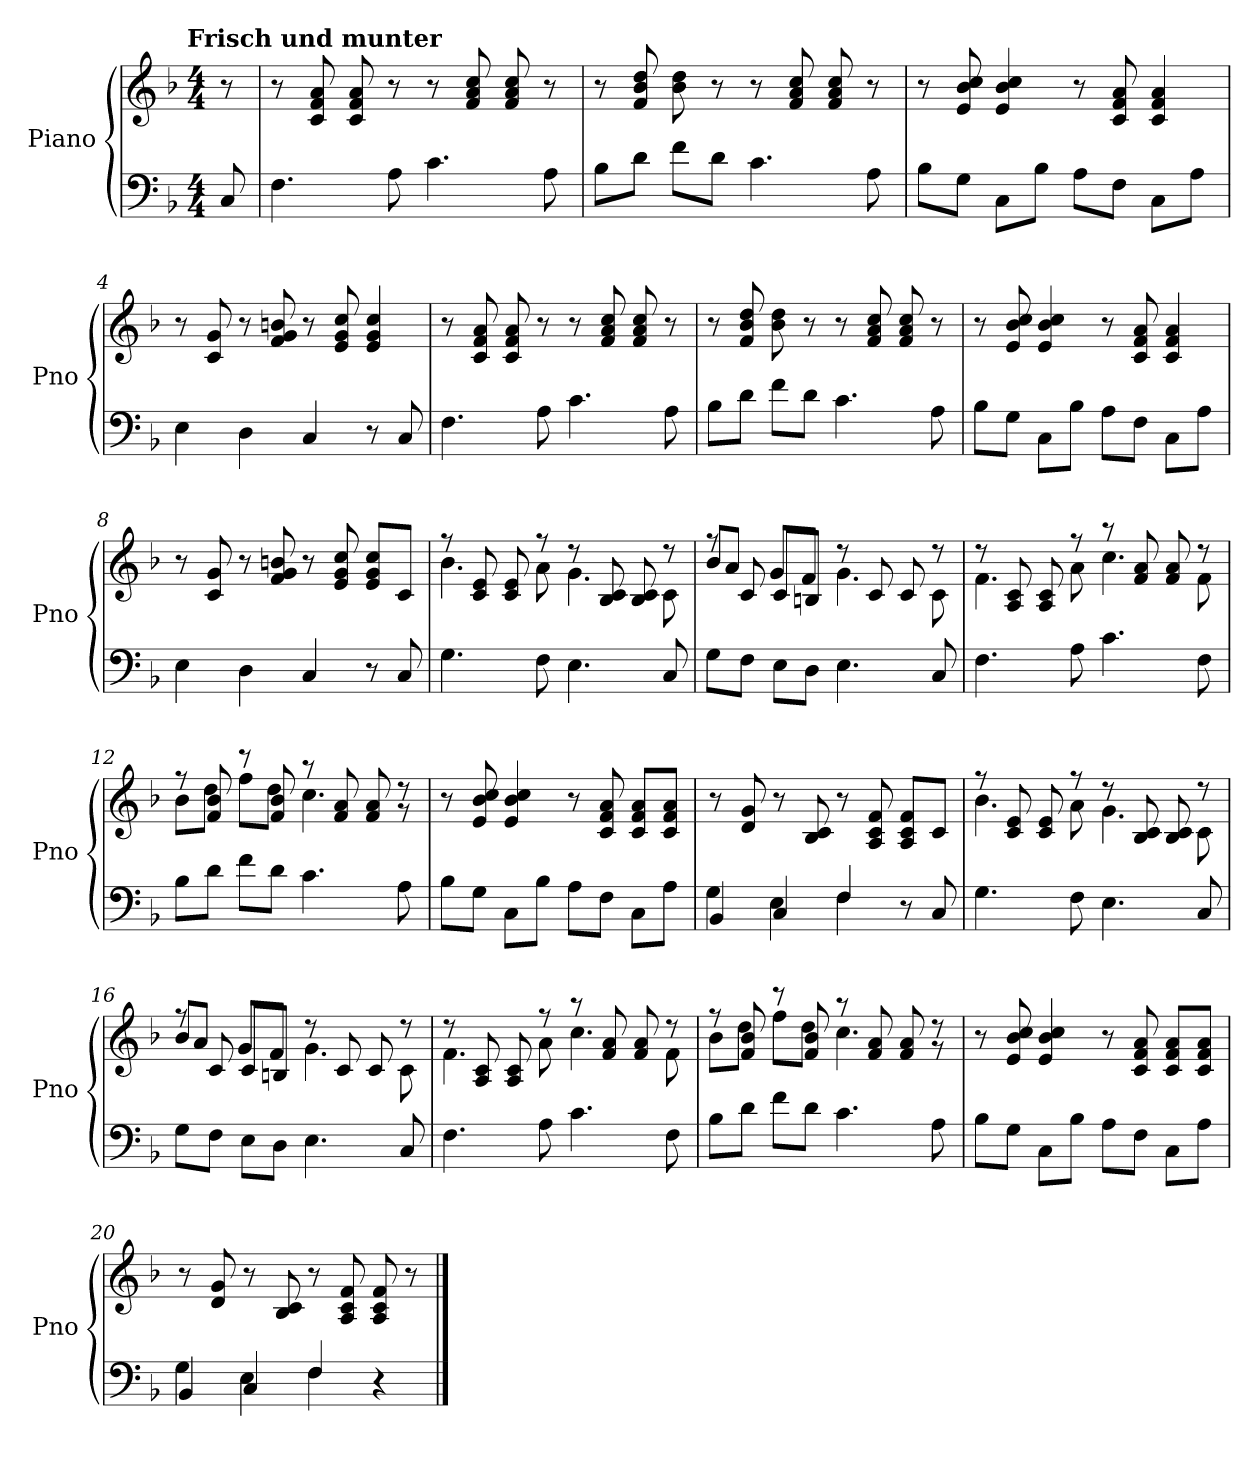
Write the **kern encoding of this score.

**kern	**kern
*part1	*part1
*staff2	*staff1
*I"Piano	*
*I'Pno	*
*clefF4	*clefG2
*k[b-]	*k[b-]
*F:	*F:
!!LO:TX:omd:t=Frisch und munter
*M4/4	*M4/4
*MM120	*MM120
=	=
8C	8r
=1	=1
4.F	8r
.	8c 8f 8a
.	8c 8f 8a
8A	8r
4.c	8r
.	8f 8a 8cc
.	8f 8a 8cc
8A	8r
=2	=2
8B-\L	8r
8d\J	8f 8b- 8dd
8f\L	8b- 8dd
8d\J	8r
4.c	8r
.	8f 8a 8cc
.	8f 8a 8cc
8A	8r
=3	=3
8B-\L	8r
8G\J	8e 8b- 8cc
8C\L	4e 4b- 4cc
8B-\J	.
8A\L	8r
8F\J	8c 8f 8a
8C\L	4c 4f 4a
8A\J	.
=4	=4
4E	8r
.	8c 8g
4D	8r
.	8f 8g 8bn
4C	8r
.	8e 8g 8cc
8r	4e 4g 4cc
8C	.
=5	=5
4.F	8r
.	8c 8f 8a
.	8c 8f 8a
8A	8r
4.c	8r
.	8f 8a 8cc
.	8f 8a 8cc
8A	8r
=6	=6
8B-\L	8r
8d\J	8f 8b- 8dd
8f\L	8b- 8dd
8d\J	8r
4.c	8r
.	8f 8a 8cc
.	8f 8a 8cc
8A	8r
=7	=7
8B-\L	8r
8G\J	8e 8b- 8cc
8C\L	4e 4b- 4cc
8B-\J	.
8A\L	8r
8F\J	8c 8f 8a
8C\L	4c 4f 4a
8A\J	.
=8	=8
4E	8r
.	8c 8g
4D	8r
.	8f 8g 8bn
4C	8r
.	8e 8g 8cc
8r	8e/ 8g/ 8cc/L
8C	8c/J
=9	=9
*	*^
4.G	8r	4.b-
.	8c 8e	.
.	8c 8e	.
8F	8r	8a
4.E	8r	4.g
.	8B- 8c	.
.	8B- 8c	.
8C	8r	8c
=10	=10	=10
8G\L	8r	8b-/L
8F\J	8c	8a/J
8E\L	8c/L	8g/L
8D\J	8Bn/J	8f/J
4.E	8r	4.g
.	8c	.
.	8c	.
8C	8r	8c
=11	=11	=11
4.F	8r	4.f
.	8A 8c	.
.	8A 8c	.
8A	8r	8a
4.c	8r	4.cc
.	8f 8a	.
.	8f 8a	.
8F	8r	8f
=12	=12	=12
8B-\L	8r	8b-\L
8d\J	8f 8b-	8dd\J
8f\L	8r	8ff\L
8d\J	8f 8b-	8dd\J
4.c	8r	4.cc
.	8f 8a	.
.	8f 8a	.
8A	8r	8r
*	*v	*v
=13	=13
8B-\L	8r
8G\J	8e 8b- 8cc
8C\L	4e 4b- 4cc
8B-\J	.
8A\L	8r
8F\J	8c 8f 8a
8C\L	8c/ 8f/ 8a/L
8A\J	8c/ 8f/ 8a/J
=14	=14
*^	*
4BB-	4G	8r
.	.	8d 8g
4C	4E	8r
.	.	8B- 8c
4F	4F	8r
.	.	8A 8c 8f
8r	4ryy	8A/ 8c/ 8f/L
8C	.	8c/J
*v	*v	*
=15	=15
*	*^
4.G	8r	4.b-
.	8c 8e	.
.	8c 8e	.
8F	8r	8a
4.E	8r	4.g
.	8B- 8c	.
.	8B- 8c	.
8C	8r	8c
=16	=16	=16
8G\L	8r	8b-/L
8F\J	8c	8a/J
8E\L	8c/L	8g/L
8D\J	8Bn/J	8f/J
4.E	8r	4.g
.	8c	.
.	8c	.
8C	8r	8c
=17	=17	=17
4.F	8r	4.f
.	8A 8c	.
.	8A 8c	.
8A	8r	8a
4.c	8r	4.cc
.	8f 8a	.
.	8f 8a	.
8F	8r	8f
=18	=18	=18
8B-\L	8r	8b-\L
8d\J	8f 8b-	8dd\J
8f\L	8r	8ff\L
8d\J	8f 8b-	8dd\J
4.c	8r	4.cc
.	8f 8a	.
.	8f 8a	.
8A	8r	8r
*	*v	*v
=19	=19
8B-\L	8r
8G\J	8e 8b- 8cc
8C\L	4e 4b- 4cc
8B-\J	.
8A\L	8r
8F\J	8c 8f 8a
8C\L	8c/ 8f/ 8a/L
8A\J	8c/ 8f/ 8a/J
=20	=20
*^	*
4BB-	4G	8r
.	.	8d 8g
4C	4E	8r
.	.	8B- 8c
4F	4F	8r
.	.	8A 8c 8f
4r	4ryy	8A 8c 8f
.	.	8r
*v	*v	*
==	==
*-	*-
